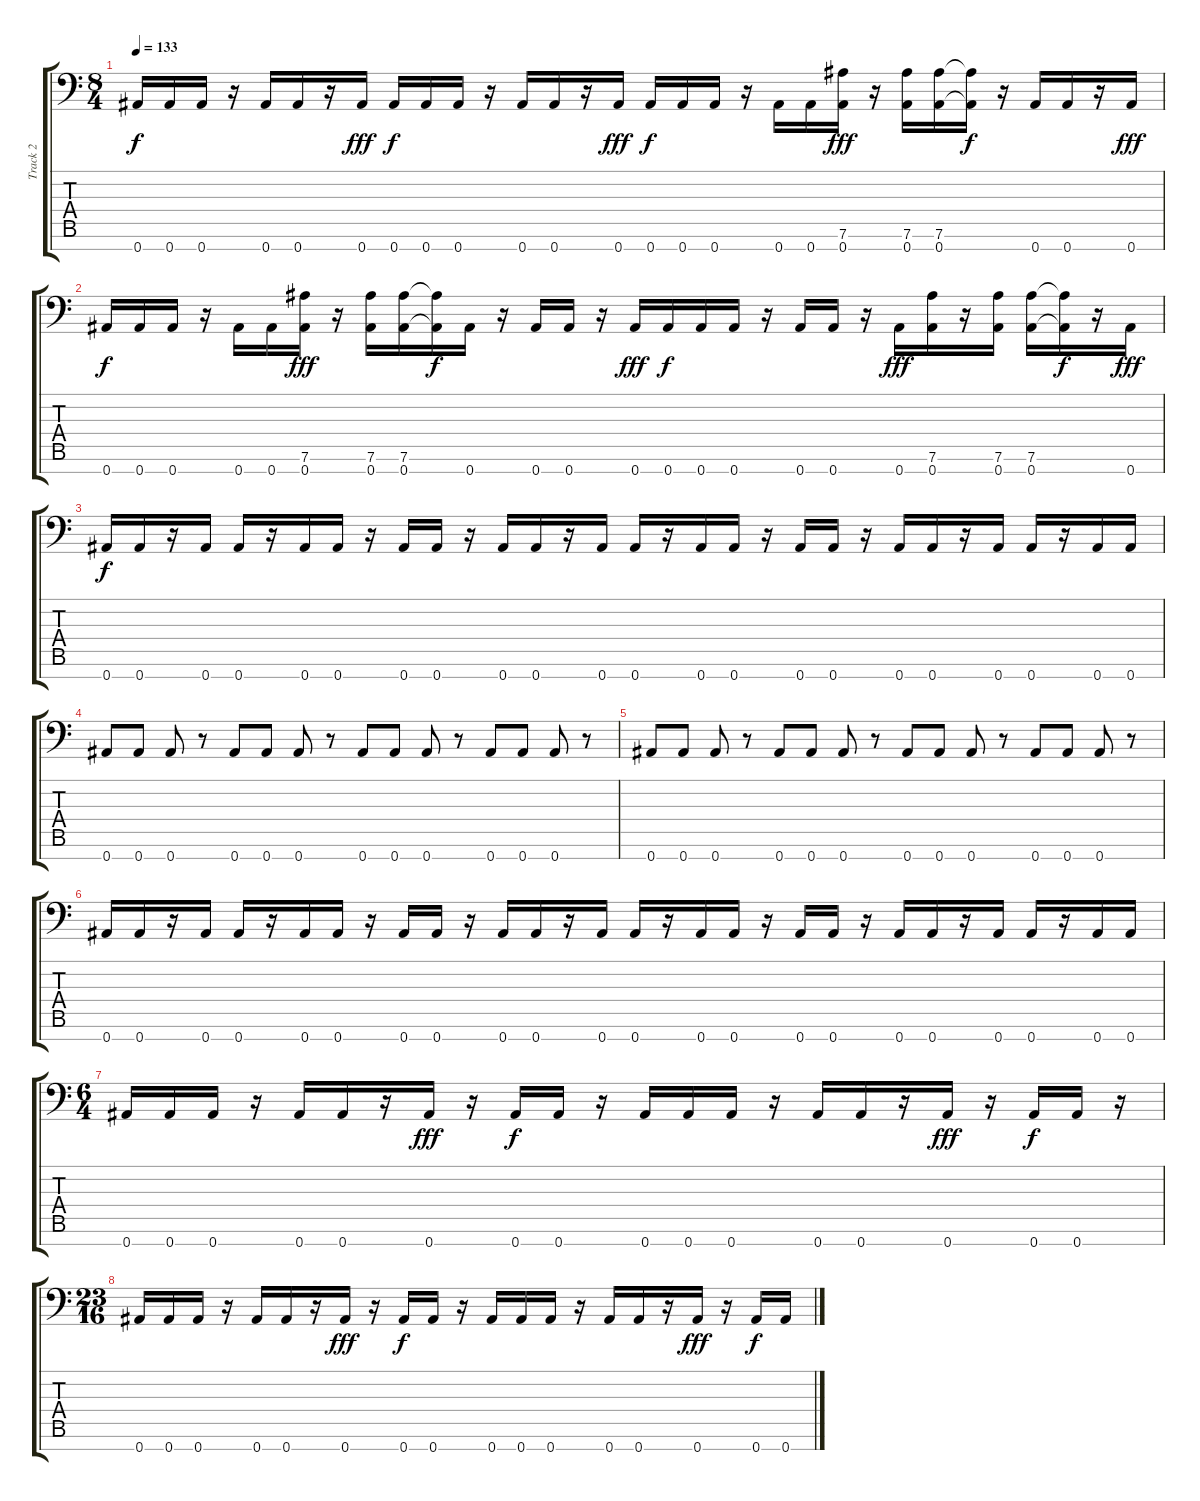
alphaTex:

\track ("Track 2" "Track 2") {instrument distortionguitar}
\staff {score tabs}
\tuning (Eb4 Bb3 Gb3 Db3 Ab2 Eb2 Bb1) {hide}
\ts (8 4)
\tempo 133
\clef f4
\ks c
0.7.16{dy f} 0.7.16 0.7.16 r.16 0.7.16 0.7.16 r.16 0.7.16{dy fff} 0.7.16{dy f} 0.7.16 0.7.16 r.16 0.7.16 0.7.16 r.16 0.7.16{dy fff} 0.7.16{dy f} 0.7.16 0.7.16 r.16 0.7.16 0.7.16 (7.6 0.7).16{dy fff} r.16 (7.6 0.7).16 (7.6 0.7).16 (7.6{t} 0.7{t}).16{dy f} r.16 0.7.16 0.7.16 r.16 0.7.16{dy fff} |
0.7.16{dy f} 0.7.16 0.7.16 r.16 0.7.16 0.7.16 (7.6 0.7).16{dy fff} r.16 (7.6 0.7).16 (7.6 0.7).16 (7.6{t} 0.7{t}).16{dy f} 0.7.16 r.16 0.7.16 0.7.16 r.16 0.7.16{dy fff} 0.7.16{dy f} 0.7.16 0.7.16 r.16 0.7.16 0.7.16 r.16 0.7.16{dy fff} (7.6 0.7).16 r.16 (7.6 0.7).16 (7.6 0.7).16 (7.6{t} 0.7{t}).16{dy f} r.16 0.7.16{dy fff} |
0.7.16{dy f} 0.7.16 r.16 0.7.16 0.7.16 r.16 0.7.16 0.7.16 r.16 0.7.16 0.7.16 r.16 0.7.16 0.7.16 r.16 0.7.16 0.7.16 r.16 0.7.16 0.7.16 r.16 0.7.16 0.7.16 r.16 0.7.16 0.7.16 r.16 0.7.16 0.7.16 r.16 0.7.16 0.7.16 |
0.7.8 0.7.8 0.7.8 r.8 0.7.8 0.7.8 0.7.8 r.8 0.7.8 0.7.8 0.7.8 r.8 0.7.8 0.7.8 0.7.8 r.8 |
0.7.8 0.7.8 0.7.8 r.8 0.7.8 0.7.8 0.7.8 r.8 0.7.8 0.7.8 0.7.8 r.8 0.7.8 0.7.8 0.7.8 r.8 |
0.7.16 0.7.16 r.16 0.7.16 0.7.16 r.16 0.7.16 0.7.16 r.16 0.7.16 0.7.16 r.16 0.7.16 0.7.16 r.16 0.7.16 0.7.16 r.16 0.7.16 0.7.16 r.16 0.7.16 0.7.16 r.16 0.7.16 0.7.16 r.16 0.7.16 0.7.16 r.16 0.7.16 0.7.16 |
\ts (6 4)
0.7.16 0.7.16 0.7.16 r.16 0.7.16 0.7.16 r.16 0.7.16{dy fff} r.16 0.7.16{dy f} 0.7.16 r.16 0.7.16 0.7.16 0.7.16 r.16 0.7.16 0.7.16 r.16 0.7.16{dy fff} r.16 0.7.16{dy f} 0.7.16 r.16 |
\ts (23 16)
0.7.16 0.7.16 0.7.16 r.16 0.7.16 0.7.16 r.16 0.7.16{dy fff} r.16 0.7.16{dy f} 0.7.16 r.16 0.7.16 0.7.16 0.7.16 r.16 0.7.16 0.7.16 r.16 0.7.16{dy fff} r.16 0.7.16{dy f} 0.7.16
